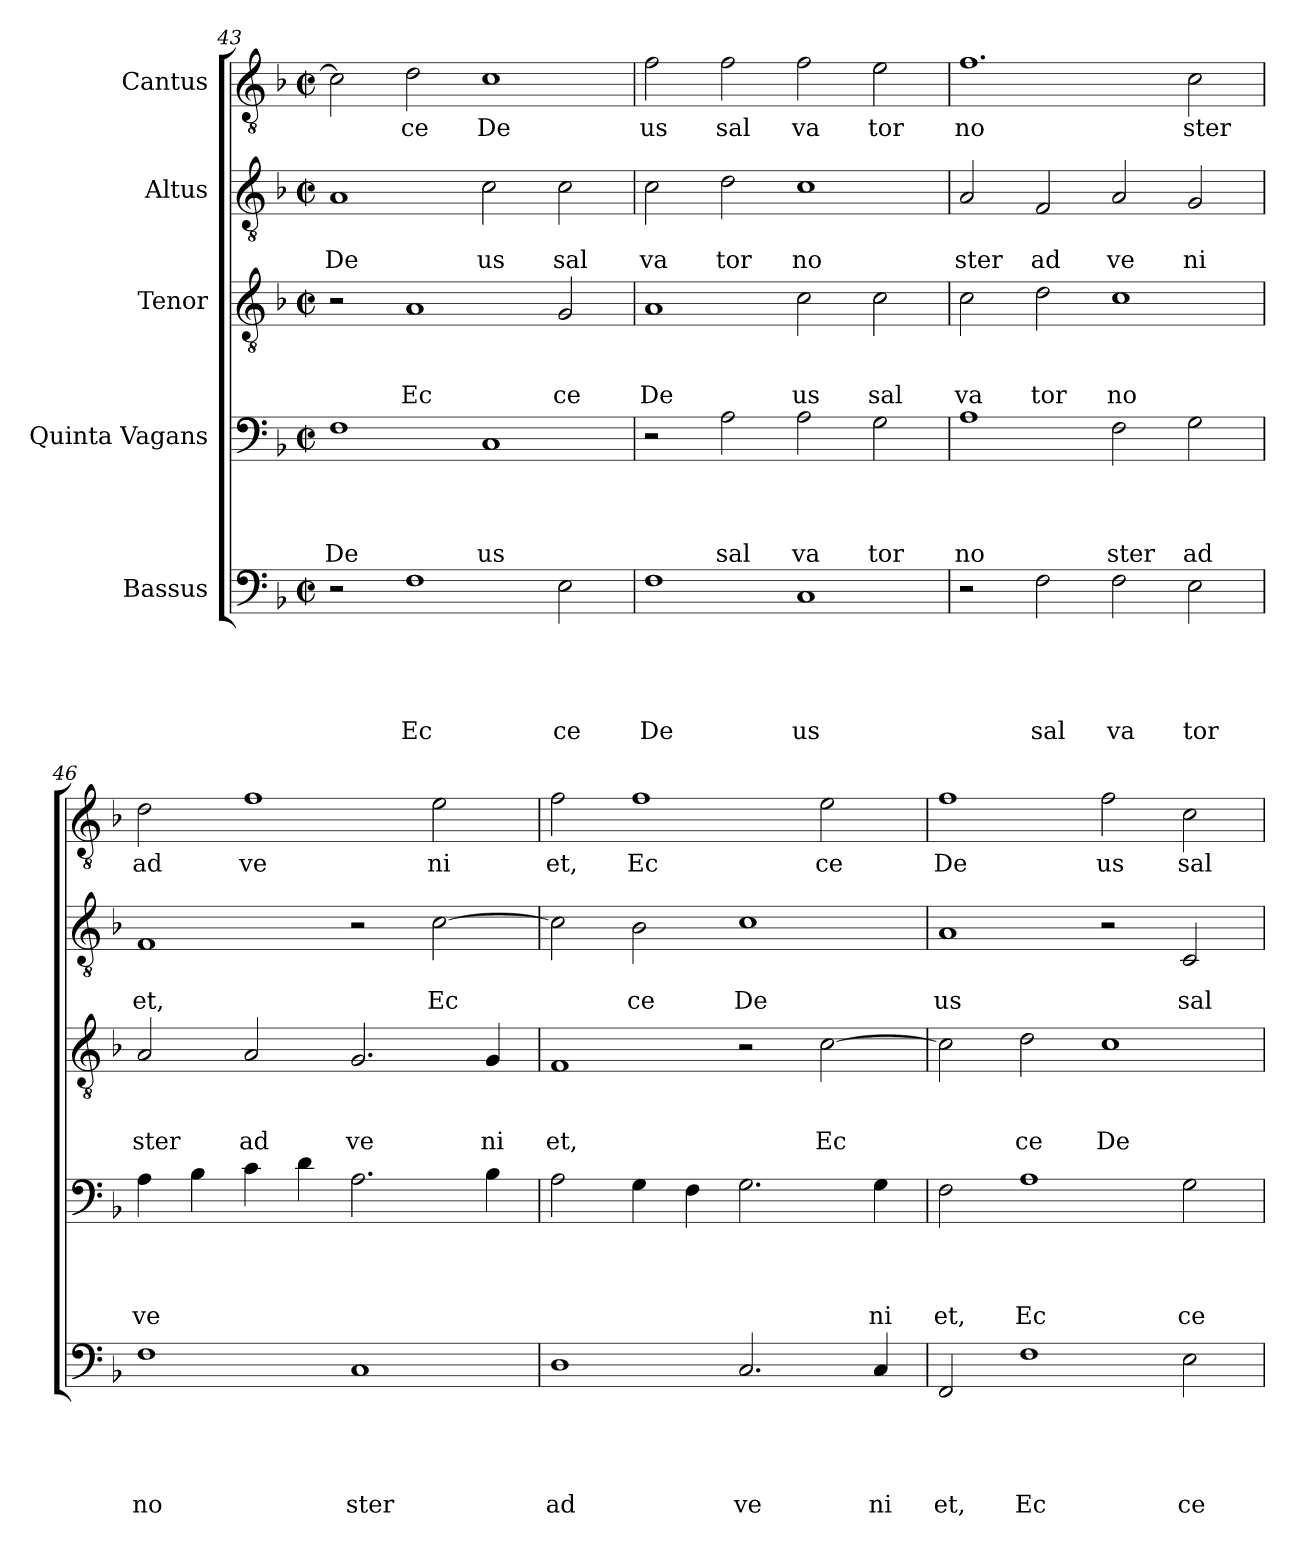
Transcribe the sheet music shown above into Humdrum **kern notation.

**kern	**text	**text	**text	**text	**text	**kern	**text	**text	**text	**text	**kern	**text	**text	**text	**kern	**text	**text	**kern	**text
*part5	*part5	*part5	*part5	*part5	*part5	*part4	*part4	*part4	*part4	*part4	*part3	*part3	*part3	*part3	*part2	*part2	*part2	*part1	*part1
*staff5	*staff5	*staff5	*staff5	*staff5	*staff5	*staff4	*staff4	*staff4	*staff4	*staff4	*staff3	*staff3	*staff3	*staff3	*staff2	*staff2	*staff2	*staff1	*staff1
*I"Bassus	*	*	*	*	*	*I"Quinta Vagans	*	*	*	*	*I"Tenor	*	*	*	*I"Altus	*	*	*I"Cantus	*
!!LO:PB:g=z
*clefF4	*	*	*	*	*	*clefF4	*	*	*	*	*clefGv2	*	*	*	*clefGv2	*	*	*clefGv2	*
*k[b-]	*	*	*	*	*	*k[b-]	*	*	*	*	*k[b-]	*	*	*	*k[b-]	*	*	*k[b-]	*
*F:	*	*	*	*	*	*F:	*	*	*	*	*F:	*	*	*	*F:	*	*	*F:	*
*M2/2	*	*	*	*	*	*M2/2	*	*	*	*	*M2/2	*	*	*	*M2/2	*	*	*M2/2	*
*met(c|)	*	*	*	*	*	*met(c|)	*	*	*	*	*met(c|)	*	*	*	*met(c|)	*	*	*met(c|)	*
=43	=43	=43	=43	=43	=43	=43	=43	=43	=43	=43	=43	=43	=43	=43	=43	=43	=43	=43	=43
!	!	!	!	!	!	!	!	!	!	!LO:LY:b	!	!	!	!	!	!	!LO:LY:b	!	!
2r	.	.	.	.	.	1F	.	.	.	De	2r	.	.	.	1A	.	De	2c\]	.
!	!	!	!	!	!LO:LY:b	!	!	!	!	!	!	!	!	!LO:LY:b	!	!	!	!	!LO:LY:b
1F	.	.	.	.	Ec	.	.	.	.	.	1A	.	.	Ec	.	.	.	2d\	-ce
!	!	!	!	!	!	!	!	!	!	!LO:LY:b	!	!	!	!	!	!	!LO:LY:b	!	!LO:LY:b
.	.	.	.	.	.	1C	.	.	.	us	.	.	.	.	2c\	.	us	1c	De
!	!	!	!	!	!LO:LY:b	!	!	!	!	!	!	!	!	!LO:LY:b	!	!	!LO:LY:b	!	!
2E\	.	.	.	.	ce	.	.	.	.	.	2G/	.	.	ce	2c\	.	sal	.	.
=44	=44	=44	=44	=44	=44	=44	=44	=44	=44	=44	=44	=44	=44	=44	=44	=44	=44	=44	=44
!	!	!	!	!	!LO:LY:b	!	!	!	!	!	!	!	!	!LO:LY:b	!	!	!LO:LY:b	!	!LO:LY:b
1F	.	.	.	.	De	2r	.	.	.	.	1A	.	.	De	2c\	.	va	2f\	us
!	!	!	!	!	!	!	!	!	!	!LO:LY:b	!	!	!	!	!	!	!LO:LY:b	!	!LO:LY:b
.	.	.	.	.	.	2A\	.	.	.	sal	.	.	.	.	2d\	.	tor	2f\	sal
!	!	!	!	!	!LO:LY:b	!	!	!	!	!LO:LY:b	!	!	!	!LO:LY:b	!	!	!LO:LY:b	!	!LO:LY:b
1C	.	.	.	.	us	2A\	.	.	.	va	2c\	.	.	us	1c	.	no	2f\	va
!	!	!	!	!	!	!	!	!	!	!LO:LY:b	!	!	!	!LO:LY:b	!	!	!	!	!LO:LY:b
.	.	.	.	.	.	2G\	.	.	.	tor	2c\	.	.	sal	.	.	.	2e\	tor
=45	=45	=45	=45	=45	=45	=45	=45	=45	=45	=45	=45	=45	=45	=45	=45	=45	=45	=45	=45
!	!	!	!	!	!	!	!	!	!	!LO:LY:b	!	!	!	!LO:LY:b	!	!	!LO:LY:b	!	!LO:LY:b
2r	.	.	.	.	.	1A	.	.	.	no	2c\	.	.	va	2A/	.	ster	1.f	no
!	!	!	!	!	!LO:LY:b	!	!	!	!	!	!	!	!	!LO:LY:b	!	!	!LO:LY:b	!	!
2F\	.	.	.	.	sal	.	.	.	.	.	2d\	.	.	tor	2F/	.	ad	.	.
!	!	!	!	!	!LO:LY:b	!	!	!	!	!LO:LY:b	!	!	!	!LO:LY:b	!	!	!LO:LY:b	!	!
2F\	.	.	.	.	va	2F\	.	.	.	ster	1c	.	.	no	2A/	.	ve	.	.
!	!	!	!	!	!LO:LY:b	!	!	!	!	!LO:LY:b	!	!	!	!	!	!	!LO:LY:b	!	!LO:LY:b
2E\	.	.	.	.	tor	2G\	.	.	.	ad	.	.	.	.	2G/	.	ni	2c\	ster
=46	=46	=46	=46	=46	=46	=46	=46	=46	=46	=46	=46	=46	=46	=46	=46	=46	=46	=46	=46
!	!	!	!	!	!LO:LY:b	!	!	!	!	!LO:LY:b	!	!	!	!LO:LY:b	!	!	!LO:LY:b	!	!LO:LY:b
1F	.	.	.	.	no	4A\	.	.	.	ve	2A/	.	.	ster	1F	.	et,	2d\	ad
.	.	.	.	.	.	4B-\	.	.	.	.	.	.	.	.	.	.	.	.	.
!	!	!	!	!	!	!	!	!	!	!	!	!	!	!LO:LY:b	!	!	!	!	!LO:LY:b
.	.	.	.	.	.	4c\	.	.	.	.	2A/	.	.	ad	.	.	.	1f	ve
.	.	.	.	.	.	4d\	.	.	.	.	.	.	.	.	.	.	.	.	.
!	!	!	!	!	!LO:LY:b	!	!	!	!	!	!	!	!	!LO:LY:b	!	!	!	!	!
1C	.	.	.	.	ster	2.A\	.	.	.	.	2.G/	.	.	ve	2r	.	.	.	.
!	!	!	!	!	!	!	!	!	!	!	!	!	!	!	!	!	!LO:LY:b	!	!LO:LY:b
.	.	.	.	.	.	.	.	.	.	.	.	.	.	.	[>2c\	.	Ec	2e\	ni
!	!	!	!	!	!	!	!	!	!	!	!	!	!	!LO:LY:b	!	!	!	!	!
.	.	.	.	.	.	4B-\	.	.	.	.	4G/	.	.	ni	.	.	.	.	.
=47	=47	=47	=47	=47	=47	=47	=47	=47	=47	=47	=47	=47	=47	=47	=47	=47	=47	=47	=47
!	!	!	!	!	!LO:LY:b	!	!	!	!	!	!	!	!	!LO:LY:b	!	!	!	!	!LO:LY:b
1D	.	.	.	.	ad	2A\	.	.	.	.	1F	.	.	et,	2c\]	.	.	2f\	et,
!	!	!	!	!	!	!	!	!	!	!	!	!	!	!	!	!	!LO:LY:b	!	!LO:LY:b
.	.	.	.	.	.	4G\	.	.	.	.	.	.	.	.	2B-\	.	ce	1f	Ec
.	.	.	.	.	.	4F\	.	.	.	.	.	.	.	.	.	.	.	.	.
!	!	!	!	!	!LO:LY:b	!	!	!	!	!	!	!	!	!	!	!	!LO:LY:b	!	!
2.C/	.	.	.	.	ve	2.G\	.	.	.	.	2r	.	.	.	1c	.	De	.	.
!	!	!	!	!	!	!	!	!	!	!	!	!	!	!LO:LY:b	!	!	!	!	!LO:LY:b
.	.	.	.	.	.	.	.	.	.	.	[>2c\	.	.	Ec	.	.	.	2e\	ce
!	!	!	!	!	!LO:LY:b	!	!	!	!	!LO:LY:b	!	!	!	!	!	!	!	!	!
4C/	.	.	.	.	ni	4G\	.	.	.	ni	.	.	.	.	.	.	.	.	.
=48	=48	=48	=48	=48	=48	=48	=48	=48	=48	=48	=48	=48	=48	=48	=48	=48	=48	=48	=48
!	!	!	!	!	!LO:LY:b	!	!	!	!	!LO:LY:b	!	!	!	!	!	!	!LO:LY:b	!	!LO:LY:b
2FF/	.	.	.	.	et,	2F\	.	.	.	et,	2c\]	.	.	.	1A	.	us	1f	De
!	!	!	!	!	!LO:LY:b	!	!	!	!	!LO:LY:b	!	!	!	!LO:LY:b	!	!	!	!	!
1F	.	.	.	.	Ec	1A	.	.	.	Ec	2d\	.	.	ce	.	.	.	.	.
!	!	!	!	!	!	!	!	!	!	!	!	!	!	!LO:LY:b	!	!	!	!	!LO:LY:b
.	.	.	.	.	.	.	.	.	.	.	1c	.	.	De	2r	.	.	2f\	us
!	!	!	!	!	!LO:LY:b	!	!	!	!	!LO:LY:b	!	!	!	!	!	!	!LO:LY:b	!	!LO:LY:b
2E\	.	.	.	.	ce	2G\	.	.	.	ce	.	.	.	.	2C/	.	sal	2c\	sal
=	=	=	=	=	=	=	=	=	=	=	=	=	=	=	=	=	=	=	=
*-	*-	*-	*-	*-	*-	*-	*-	*-	*-	*-	*-	*-	*-	*-	*-	*-	*-	*-	*-
